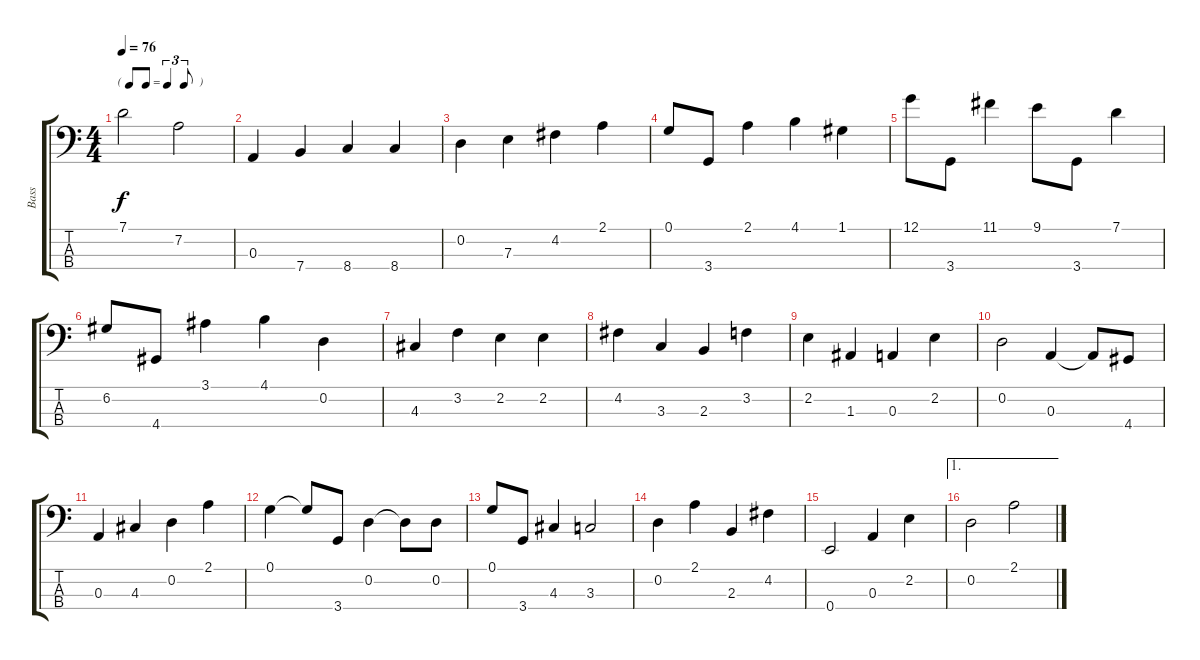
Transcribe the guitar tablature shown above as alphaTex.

\track ("Bass" "Bass") {instrument acousticbass}
\staff {score tabs}
\tuning (G2 D2 A1 E1) {hide}
\ts (4 4)
\tf triplet8th
\tempo 76
\clef f4
\ks c
7.1.2{dy f} 7.2.2 |
0.3.4 7.4.4 8.4.4 8.4.4 |
0.2.4 7.3.4 4.2.4 2.1.4 |
0.1.8 3.4.8 2.1.4 4.1.4 1.1.4 |
12.1.8 3.4.8 11.1.4 9.1.8 3.4.8 7.1.4 |
6.2.8 4.4.8 3.1.4 4.1.4 0.2.4 |
4.3.4 3.2.4 2.2.4 2.2.4 |
4.2.4 3.3.4 2.3.4 3.2.4 |
2.2.4 1.3.4 0.3.4 2.2.4 |
0.2.2 0.3.4 0.3{t}.8 4.4.8 |
0.3.4 4.3.4 0.2.4 2.1.4 |
0.1.4 0.1{t}.8 3.4.8 0.2.4 0.2{t}.8 0.2.8 |
0.1.8 3.4.8 4.3.4 3.3.2 |
0.2.4 2.1.4 2.3.4 4.2.4 |
0.4.2 0.3.4 2.2.4 |
\ae 1
0.2.2 2.1.2
